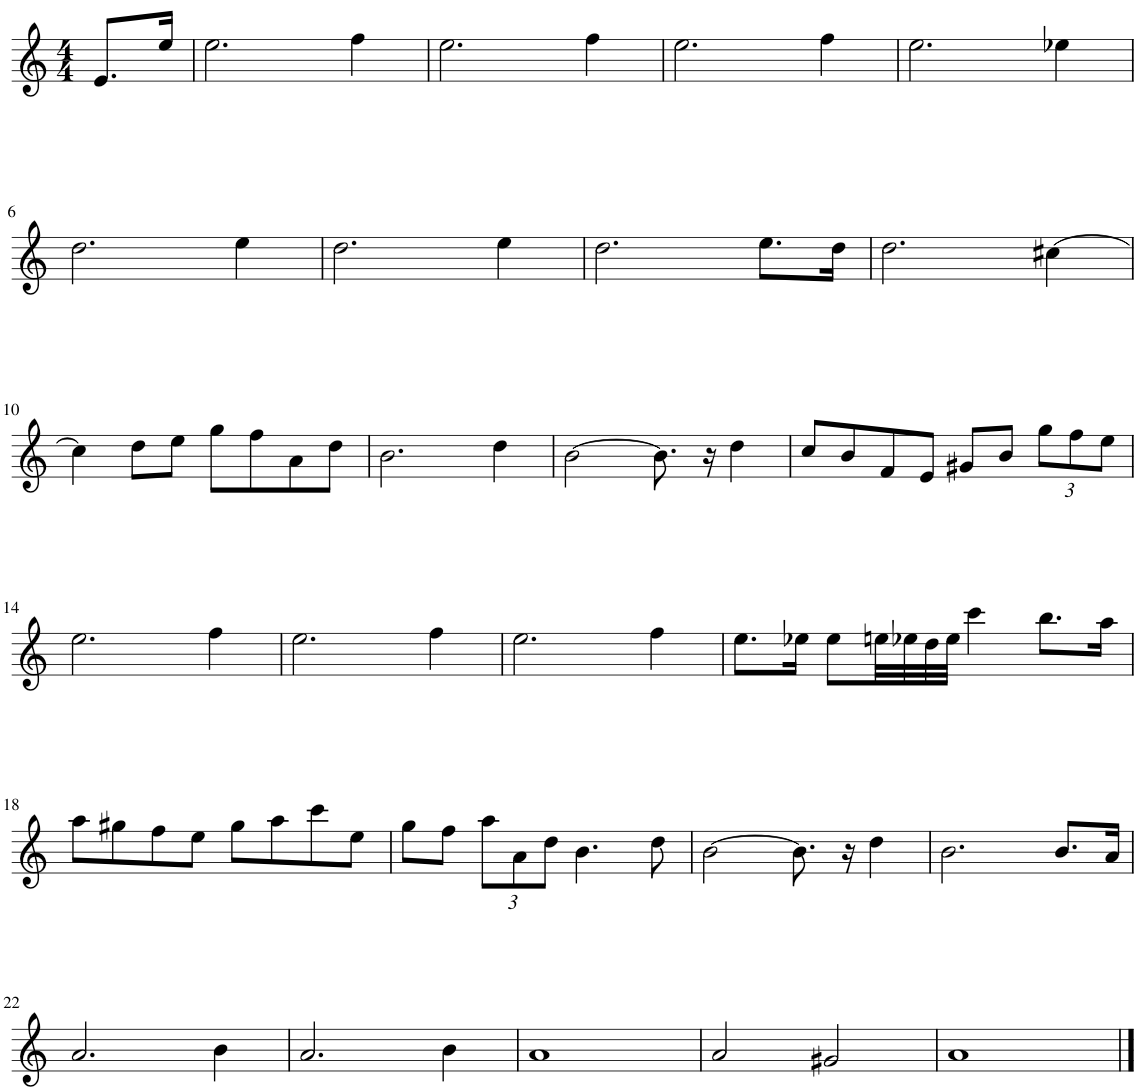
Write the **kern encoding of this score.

**kern
*part1
*staff1
*I"Flute, Flute
*I'Fl
*clefG2
*k[]
*M4/4
=1
8.e/L
16ee/Jk
=2
2.ee\
4ff\
=3
2.ee\
4ff\
=4
2.ee\
4ff\
=5
2.ee\
4ee-X\
!!LO:LB:g=z
=6
2.dd\
4ee\
=7
2.dd\
4ee\
=8
2.dd\
8.ee\L
16dd\Jk
=9
2.dd\
[4cc#X\
!!LO:LB:g=z
=10
4cc#\]
8dd\L
8ee\J
8gg\L
8ff\
8a\
8dd\J
=11
2.b\
4dd\
=12
[2b\
8.b\]
16r
4dd\
=13
8cc/L
8b/
8f/
8e/J
8g#X/L
8b/J
*Xbrackettup
12gg\L
12ff\
12ee\J
!!LO:LB:g=z
=14
2.ee\
4ff\
=15
2.ee\
4ff\
=16
2.ee\
4ff\
=17
8.ee\L
16ee-X\Jk
8ee-\L
32een\LL
32ee-X\
32dd\
32ee-\JJJ
4ccc\
8.bb\L
16aa\Jk
!!LO:LB:g=z
=18
8aa\L
8gg#X\
8ff\
8ee\J
8gg#\L
8aa\
8ccc\
8ee\J
=19
8gg\L
8ff\J
12aa\L
12a\
12dd\J
4.b\
8dd\
=20
[2b\
8.b\]
16r
4dd\
=21
2.b\
8.b/L
16a/Jk
!!LO:LB:g=z
=22
2.a/
4b\
=23
2.a/
4b\
=24
1a
=25
2a/
2g#X/
=26
1a
==
*-
